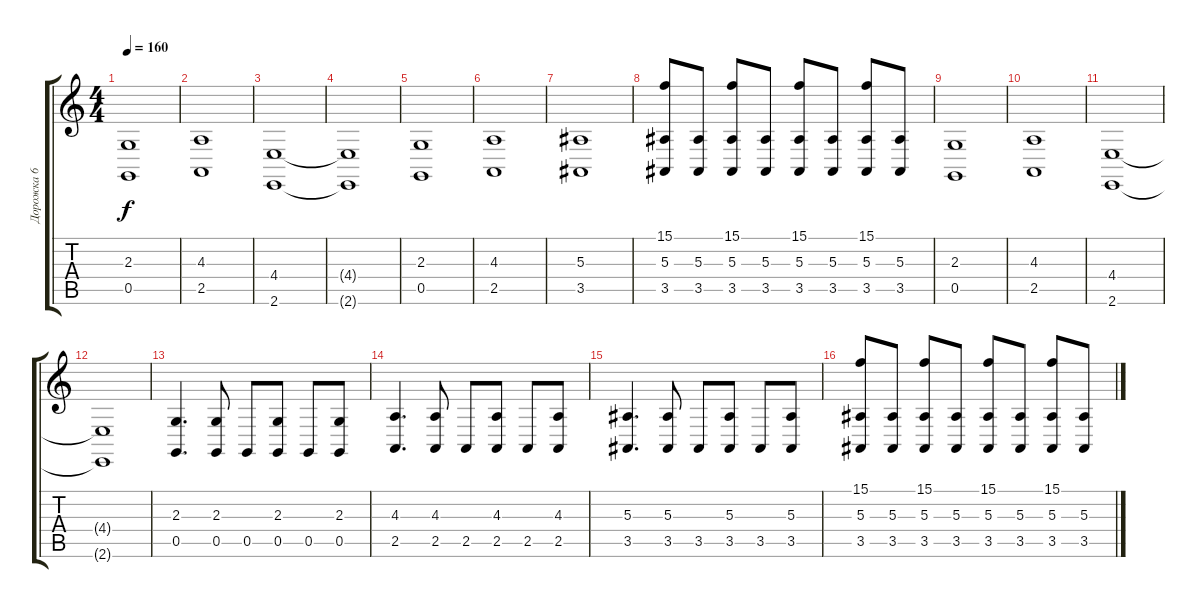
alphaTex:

\track ("Дорожка 6" "Дорожка 6") {instrument drawbarorgan}
\staff {score tabs}
\tuning (D4 A3 F3 C3 G2 D2) {hide}
\ts (4 4)
\tempo 160
\clef g2
\ks c
(2.3 0.5).1{dy f} |
(4.3 2.5).1 |
(4.4 2.6).1 |
(4.4{t} 2.6{t}).1 |
(2.3 0.5).1 |
(4.3 2.5).1 |
(5.3 3.5).1 |
(15.1 5.3 3.5).8 (5.3 3.5).8 (15.1 5.3 3.5).8 (5.3 3.5).8 (15.1 5.3 3.5).8 (5.3 3.5).8 (15.1 5.3 3.5).8 (5.3 3.5).8 |
(2.3 0.5).1 |
(4.3 2.5).1 |
(4.4 2.6).1 |
(4.4{t} 2.6{t}).1 |
(2.3 0.5).4{d} (2.3 0.5).8 0.5.8 (2.3 0.5).8 0.5.8 (2.3 0.5).8 |
(4.3 2.5).4{d} (4.3 2.5).8 2.5.8 (4.3 2.5).8 2.5.8 (4.3 2.5).8 |
(5.3 3.5).4{d} (5.3 3.5).8 3.5.8 (5.3 3.5).8 3.5.8 (5.3 3.5).8 |
(15.1 5.3 3.5).8 (5.3 3.5).8 (15.1 5.3 3.5).8 (5.3 3.5).8 (15.1 5.3 3.5).8 (5.3 3.5).8 (15.1 5.3 3.5).8 (5.3 3.5).8
